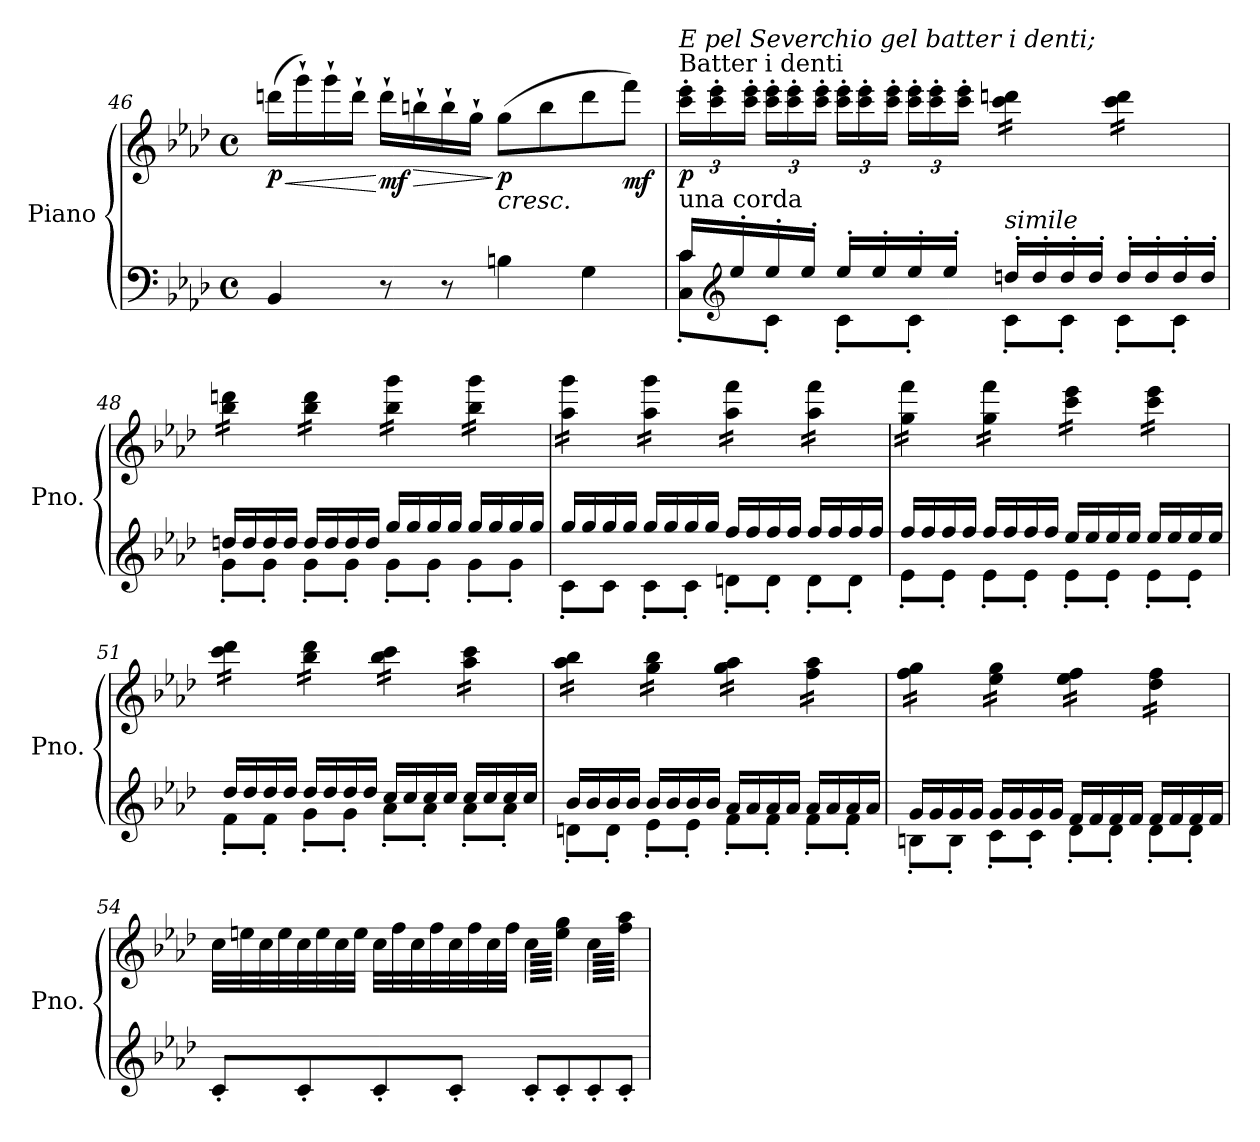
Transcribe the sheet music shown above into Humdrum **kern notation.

**kern	**kern	**dynam
*part1	*part1	*part1
*staff2	*staff1	*staff1/2
*I"Piano	*	*
*I'Pno.	*	*
*clefF4	*clefG2	*
*k[b-e-a-d-]	*k[b-e-a-d-]	*
*M4/4	*M4/4	*
*met(c)	*met(c)	*
=46	=46	=46
!	!	!LO:HP:b
!	!	!LO:DY:n=1:b
4BB-/	(>16dddn\LL	< p
.	16ggg`\)	.
.	16ggg`\	.
.	16ddd`\JJ	.
!	!	!LO:HP:n=1:b
!	!	!LO:DY:n=2:b
8r	16ddd`\LL	[ > mf
.	16bbn`\	.
8r	16bb`\	.
.	16gg`\JJ	.
!	!	!LO:HP:n=1:b
!	!	!LO:DY:n=3:b
4Bn\	(>8gg\L	] < p
.	8bb\	.
4G\	8ddd\	.
!	!	!LO:DY:n=4:b
.	8fff\J)	mf
.	.	[
=47	=47	=47
*^	*	*
*	*	*Xbrackettup	*
!	!	!LO:TX:a:t=Batter i denti	!
!	!	!LO:TX:a:i:t=E pel Severchio gel batter i denti;	!
!LO:TX:a:t=una corda	!	!	!
!	!	!	!LO:DY:b
16c/LL	8C\' 8c\'L	24ccc\' 24eee-\'LL	p
.	.	24ccc\' 24eee-\'	.
*clefG2	*	*	*
16ee-'/	.	.	.
.	.	24ccc\' 24eee-\'JJ	.
16ee-'/	8c'\J	24ccc\' 24eee-\'LL	.
.	.	24ccc\' 24eee-\'	.
16ee-'/JJ	.	.	.
.	.	24ccc\' 24eee-\'JJ	.
16ee-'/LL	8c'\L	24ccc\' 24eee-\'LL	.
.	.	24ccc\' 24eee-\'	.
16ee-'/	.	.	.
.	.	24ccc\' 24eee-\'JJ	.
16ee-'/	8c'\J	24ccc\' 24eee-\'LL	.
.	.	24ccc\' 24eee-\'	.
16ee-'/JJ	.	.	.
.	.	24ccc\' 24eee-\'JJ	.
!LO:TX:a:i:t=simile	!	!	!
*	*	*tremolo	*
16ddn'/LL	8c'\L	24ccc\ 24dddn\LL	.
.	.	24ccc\ 24dddn\	.
16dd'/	.	.	.
.	.	24ccc\ 24dddn\	.
16dd'/	8c'\J	24ccc\ 24dddn\	.
.	.	24ccc\ 24dddn\	.
16dd'/JJ	.	.	.
.	.	24ccc\ 24dddn\JJ	.
16dd'/LL	8c'\L	24ccc\ 24ddd\LL	.
.	.	24ccc\ 24ddd\	.
16dd'/	.	.	.
.	.	24ccc\ 24ddd\	.
16dd'/	8c'\J	24ccc\ 24ddd\	.
.	.	24ccc\ 24ddd\	.
16dd'/JJ	.	.	.
.	.	24ccc\ 24ddd\JJ	.
=48	=48	=48	=48
16ddn/LL	8g'\L	24bb-\ 24dddn\LL	.
.	.	24bb-\ 24dddn\	.
16dd/	.	.	.
.	.	24bb-\ 24dddn\	.
16dd/	8g'\J	24bb-\ 24dddn\	.
.	.	24bb-\ 24dddn\	.
16dd/JJ	.	.	.
.	.	24bb-\ 24dddn\JJ	.
16dd/LL	8g'\L	24bb-\ 24ddd\LL	.
.	.	24bb-\ 24ddd\	.
16dd/	.	.	.
.	.	24bb-\ 24ddd\	.
16dd/	8g'\J	24bb-\ 24ddd\	.
.	.	24bb-\ 24ddd\	.
16dd/JJ	.	.	.
.	.	24bb-\ 24ddd\JJ	.
16gg/LL	8g'\L	24bb-\ 24ggg\LL	.
.	.	24bb-\ 24ggg\	.
16gg/	.	.	.
.	.	24bb-\ 24ggg\	.
16gg/	8g'\J	24bb-\ 24ggg\	.
.	.	24bb-\ 24ggg\	.
16gg/JJ	.	.	.
.	.	24bb-\ 24ggg\JJ	.
16gg/LL	8g'\L	24bb-\ 24ggg\LL	.
.	.	24bb-\ 24ggg\	.
16gg/	.	.	.
.	.	24bb-\ 24ggg\	.
16gg/	8g'\J	24bb-\ 24ggg\	.
.	.	24bb-\ 24ggg\	.
16gg/JJ	.	.	.
.	.	24bb-\ 24ggg\JJ	.
=49	=49	=49	=49
16gg/LL	8c'\L	24aa-\ 24ggg\LL	.
.	.	24aa-\ 24ggg\	.
16gg/	.	.	.
.	.	24aa-\ 24ggg\	.
16gg/	8c\J	24aa-\ 24ggg\	.
.	.	24aa-\ 24ggg\	.
16gg/JJ	.	.	.
.	.	24aa-\ 24ggg\JJ	.
16gg/LL	8c'\L	24aa-\ 24ggg\LL	.
.	.	24aa-\ 24ggg\	.
16gg/	.	.	.
.	.	24aa-\ 24ggg\	.
16gg/	8c'\J	24aa-\ 24ggg\	.
.	.	24aa-\ 24ggg\	.
16gg/JJ	.	.	.
.	.	24aa-\ 24ggg\JJ	.
16ff/LL	8dn'\L	24aa-\ 24fff\LL	.
.	.	24aa-\ 24fff\	.
16ff/	.	.	.
.	.	24aa-\ 24fff\	.
16ff/	8d'\J	24aa-\ 24fff\	.
.	.	24aa-\ 24fff\	.
16ff/JJ	.	.	.
.	.	24aa-\ 24fff\JJ	.
16ff/LL	8d'\L	24aa-\ 24fff\LL	.
.	.	24aa-\ 24fff\	.
16ff/	.	.	.
.	.	24aa-\ 24fff\	.
16ff/	8d'\J	24aa-\ 24fff\	.
.	.	24aa-\ 24fff\	.
16ff/JJ	.	.	.
.	.	24aa-\ 24fff\JJ	.
=50	=50	=50	=50
16ff/LL	8e-'\L	24gg\ 24fff\LL	.
.	.	24gg\ 24fff\	.
16ff/	.	.	.
.	.	24gg\ 24fff\	.
16ff/	8e-'\J	24gg\ 24fff\	.
.	.	24gg\ 24fff\	.
16ff/JJ	.	.	.
.	.	24gg\ 24fff\JJ	.
16ff/LL	8e-'\L	24gg\ 24fff\LL	.
.	.	24gg\ 24fff\	.
16ff/	.	.	.
.	.	24gg\ 24fff\	.
16ff/	8e-'\J	24gg\ 24fff\	.
.	.	24gg\ 24fff\	.
16ff/JJ	.	.	.
.	.	24gg\ 24fff\JJ	.
16ee-/LL	8e-'\L	24ccc\ 24eee-\LL	.
.	.	24ccc\ 24eee-\	.
16ee-/	.	.	.
.	.	24ccc\ 24eee-\	.
16ee-/	8e-'\J	24ccc\ 24eee-\	.
.	.	24ccc\ 24eee-\	.
16ee-/JJ	.	.	.
.	.	24ccc\ 24eee-\JJ	.
16ee-/LL	8e-'\L	24ccc\ 24eee-\LL	.
.	.	24ccc\ 24eee-\	.
16ee-/	.	.	.
.	.	24ccc\ 24eee-\	.
16ee-/	8e-'\J	24ccc\ 24eee-\	.
.	.	24ccc\ 24eee-\	.
16ee-/JJ	.	.	.
.	.	24ccc\ 24eee-\JJ	.
=51	=51	=51	=51
16dd-/LL	8f'\L	24ccc\ 24ddd-\LL	.
.	.	24ccc\ 24ddd-\	.
16dd-/	.	.	.
.	.	24ccc\ 24ddd-\	.
16dd-/	8f'\J	24ccc\ 24ddd-\	.
.	.	24ccc\ 24ddd-\	.
16dd-/JJ	.	.	.
.	.	24ccc\ 24ddd-\JJ	.
16dd-/LL	8g'\L	24bb-\ 24ddd-\LL	.
.	.	24bb-\ 24ddd-\	.
16dd-/	.	.	.
.	.	24bb-\ 24ddd-\	.
16dd-/	8g'\J	24bb-\ 24ddd-\	.
.	.	24bb-\ 24ddd-\	.
16dd-/JJ	.	.	.
.	.	24bb-\ 24ddd-\JJ	.
16cc/LL	8a-'\L	24bb-\ 24ccc\LL	.
.	.	24bb-\ 24ccc\	.
16cc/	.	.	.
.	.	24bb-\ 24ccc\	.
16cc/	8a-'\J	24bb-\ 24ccc\	.
.	.	24bb-\ 24ccc\	.
16cc/JJ	.	.	.
.	.	24bb-\ 24ccc\JJ	.
16cc/LL	8a-'\L	24aa-\ 24ccc\LL	.
.	.	24aa-\ 24ccc\	.
16cc/	.	.	.
.	.	24aa-\ 24ccc\	.
16cc/	8a-'\J	24aa-\ 24ccc\	.
.	.	24aa-\ 24ccc\	.
16cc/JJ	.	.	.
.	.	24aa-\ 24ccc\JJ	.
=52	=52	=52	=52
16b-/LL	8dn'\L	24aa-\ 24bb-\LL	.
.	.	24aa-\ 24bb-\	.
16b-/	.	.	.
.	.	24aa-\ 24bb-\	.
16b-/	8d'\J	24aa-\ 24bb-\	.
.	.	24aa-\ 24bb-\	.
16b-/JJ	.	.	.
.	.	24aa-\ 24bb-\JJ	.
16b-/LL	8e-'\L	24gg\ 24bb-\LL	.
.	.	24gg\ 24bb-\	.
16b-/	.	.	.
.	.	24gg\ 24bb-\	.
16b-/	8e-'\J	24gg\ 24bb-\	.
.	.	24gg\ 24bb-\	.
16b-/JJ	.	.	.
.	.	24gg\ 24bb-\JJ	.
16a-/LL	8f'\L	24gg\ 24aa-\LL	.
.	.	24gg\ 24aa-\	.
16a-/	.	.	.
.	.	24gg\ 24aa-\	.
16a-/	8f'\J	24gg\ 24aa-\	.
.	.	24gg\ 24aa-\	.
16a-/JJ	.	.	.
.	.	24gg\ 24aa-\JJ	.
16a-/LL	8f'\L	24ff\ 24aa-\LL	.
.	.	24ff\ 24aa-\	.
16a-/	.	.	.
.	.	24ff\ 24aa-\	.
16a-/	8f'\J	24ff\ 24aa-\	.
.	.	24ff\ 24aa-\	.
16a-/JJ	.	.	.
.	.	24ff\ 24aa-\JJ	.
=53	=53	=53	=53
16g/LL	8Bn'\L	24ff\ 24gg\LL	.
.	.	24ff\ 24gg\	.
16g/	.	.	.
.	.	24ff\ 24gg\	.
16g/	8B'\J	24ff\ 24gg\	.
.	.	24ff\ 24gg\	.
16g/JJ	.	.	.
.	.	24ff\ 24gg\JJ	.
16g/LL	8c'\L	24ee-\ 24gg\LL	.
.	.	24ee-\ 24gg\	.
16g/	.	.	.
.	.	24ee-\ 24gg\	.
16g/	8c'\J	24ee-\ 24gg\	.
.	.	24ee-\ 24gg\	.
16g/JJ	.	.	.
.	.	24ee-\ 24gg\JJ	.
16f/LL	8d-'\L	24ee-\ 24ff\LL	.
.	.	24ee-\ 24ff\	.
16f/	.	.	.
.	.	24ee-\ 24ff\	.
16f/	8d-'\J	24ee-\ 24ff\	.
.	.	24ee-\ 24ff\	.
16f/JJ	.	.	.
.	.	24ee-\ 24ff\JJ	.
16f/LL	8d-'\L	24dd-\ 24ff\LL	.
.	.	24dd-\ 24ff\	.
16f/	.	.	.
.	.	24dd-\ 24ff\	.
16f/	8d-'\J	24dd-\ 24ff\	.
.	.	24dd-\ 24ff\	.
16f/JJ	.	.	.
.	.	24dd-\ 24ff\JJ	.
*	*	*Xtremolo	*
*v	*v	*	*
=54	=54	=54
8c'/L	32cc\LLL	.
.	32een\	.
.	32cc\	.
.	32ee\	.
8c'/	32cc\	.
.	32ee\	.
.	32cc\	.
.	32ee\JJJ	.
8c'/	32cc\LLL	.
.	32ff\	.
.	32cc\	.
.	32ff\	.
8c'/J	32cc\	.
.	32ff\	.
.	32cc\	.
.	32ff\JJJ	.
*	*brackettup	*
!	!LO:TX:b:t=cresc.	!
*	*tremolo	*
8c'/L	64cc\LLLL	.
.	64ee\ 64gg\	.
.	64cc\	.
.	64ee\ 64gg\	.
.	64cc\	.
.	64ee\ 64gg\	.
.	64cc\	.
.	64ee\ 64gg\	.
8c'/	64cc\	.
.	64ee\ 64gg\	.
.	64cc\	.
.	64ee\ 64gg\	.
.	64cc\	.
.	64ee\ 64gg\	.
.	64cc\	.
.	64ee\ 64gg\JJJJ	.
8c'/	64cc\LLLL	.
.	64ff\ 64aa-\	.
.	64cc\	.
.	64ff\ 64aa-\	.
.	64cc\	.
.	64ff\ 64aa-\	.
.	64cc\	.
.	64ff\ 64aa-\	.
8c'/J	64cc\	.
.	64ff\ 64aa-\	.
.	64cc\	.
.	64ff\ 64aa-\	.
.	64cc\	.
.	64ff\ 64aa-\	.
.	64cc\	.
.	64ff\ 64aa-\JJJJ	.
*	*Xtremolo	*
.	.	.
.	.	.
.	.	.
.	.	.
.	.	.
.	.	.
.	.	.
.	.	.
=	=	=
*-	*-	*-
